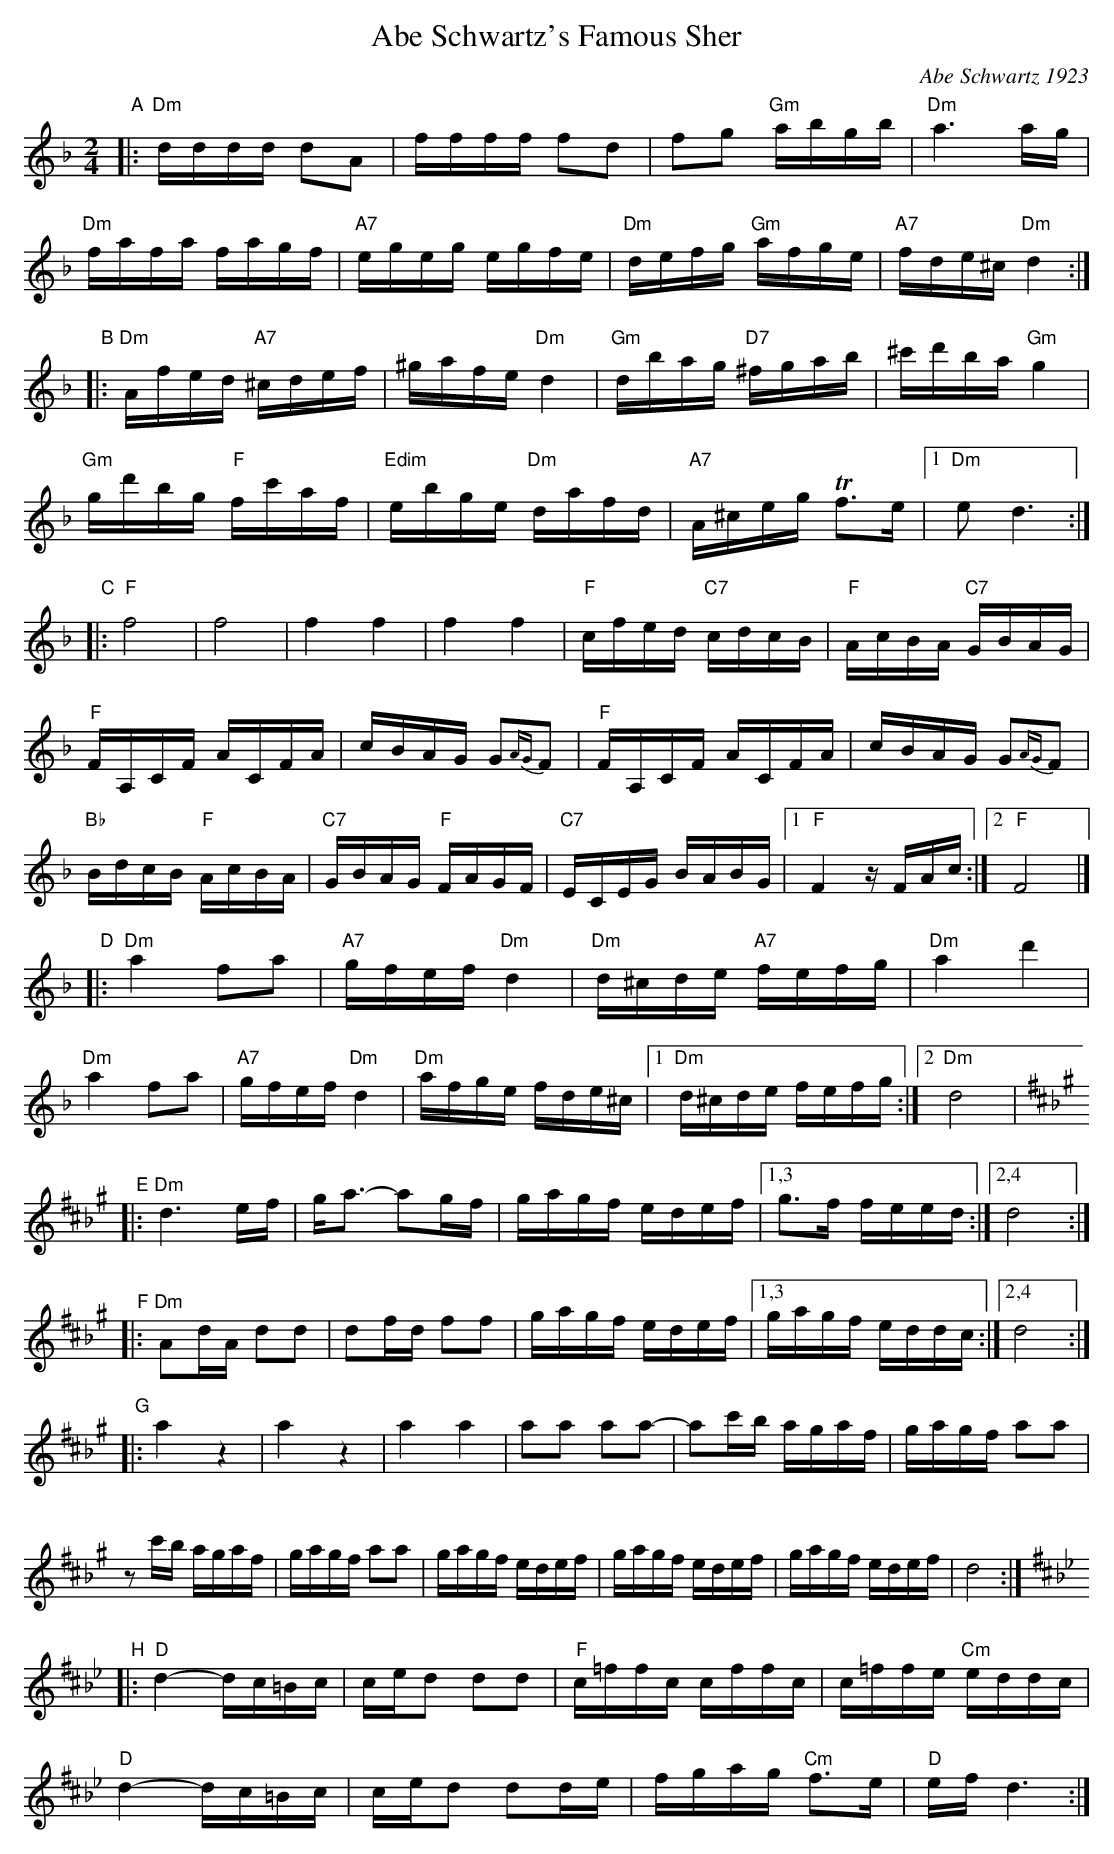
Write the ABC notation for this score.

X:1
T: Abe Schwartz's Famous Sher
O: Abe Schwartz 1923
M: 2/4
L: 1/16
K: Dm
"A"\
|:"Dm" dddd d2A2 | ffff f2d2 |\
   f2g2 "Gm"abgb | "Dm"a6 ag  |
  "Dm"fafa fagf | "A7"egeg egfe |\
  "Dm"defg "Gm"afge | "A7"fde^c "Dm"d4 :|
"B"\
|:"Dm"Afed "A7"^cdef | ^gafe "Dm"d4 |\
  "Gm"dbag "D7"^fgab | ^c'd'ba "Gm"g4  |
  "Gm"gd'bg "F"fc'af | "Edim"ebge "Dm"dafd |\
  "A7"A^ceg Tf3e |1 "Dm"e2d6 :|
"C"\
|:"F"f8 | f8 | f4 f4 | f4 f4  |\
  "F"cfed "C7"cdcB | "F"AcBA "C7"GBAG |
  "F"FA,CF ACFA | cBAG G2{AG}F2  |\
  "F"FA,CF ACFA | cBAG G2{AG}F2 |
  "Bb"BdcB "F"AcBA | "C7"GBAG "F"FAGF  |\
  "C7"ECEG BABG |1 "F"F4 zFAc  :|2 "F"F8 |]
"D"\
|:"Dm"a4 f2a2 | "A7"gfef "Dm"d4 | "Dm"d^cde "A7"fefg | "Dm"a4 d'4 |
  "Dm"a4 f2a2 | "A7"gfef "Dm"d4 | "Dm"afge fde^c |1 "Dm"d^cde fefg :|2 "Dm"d8 |
[K:D_B^g]\
"E"\
|:"Dm"d6 ef | ga3- a2gf | gagf edef |1,3 g3f feed :|2,4 d8 :|
"F"\
|:"Dm"A2dA d2d2 | d2fd f2f2 | gagf edef |1,3 gagf eddc :|2,4 d8 :|
"G"\
|:a4 z4 | a4 z4 |\
  a4 a4 | a2a2 a2a2- |\
  a2c'b agaf | gagf a2a2 |
  z2c'b agaf | gagf a2a2 |\
  gagf edef |  gagf edef |\
  gagf edef | d8 :|
[K:D^f_B_e]\
"H"\
|:"D"d4- dc=Bc | ced2 d2d2 | "F"c=ffc cffc | c=ffe "Cm"eddc |
  "D"d4- dc=Bc | ced2 d2de | fgag "Cm"f3e | "D"ef d6 :|
